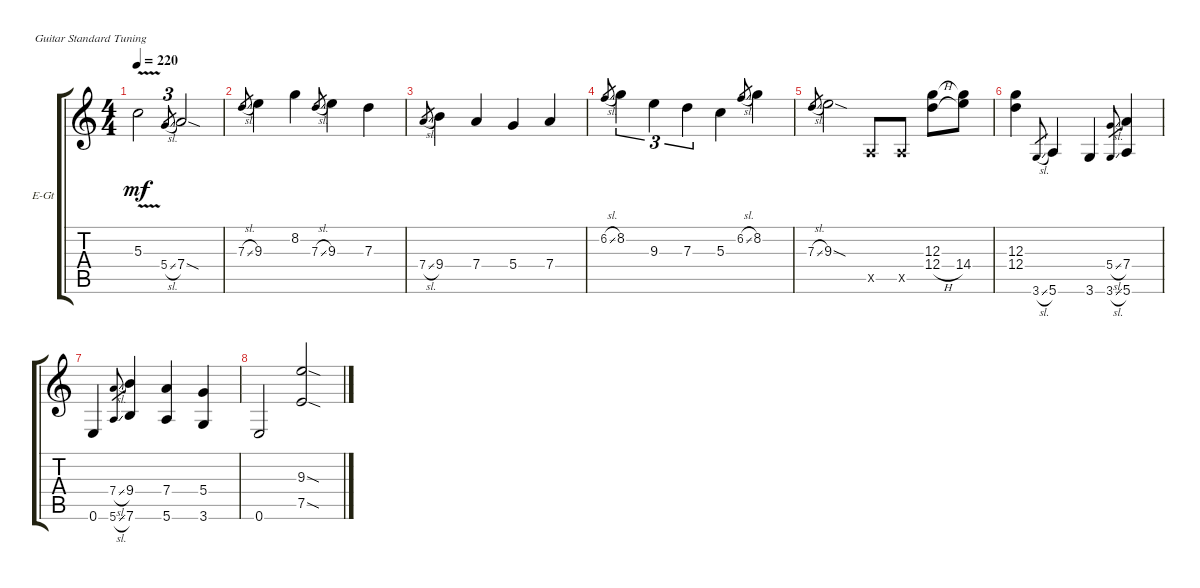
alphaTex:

\defaultSystemsLayout 4
\bracketExtendMode groupsimilarinstruments
\firstSystemTrackNameOrientation horizontal
\otherSystemsTrackNameOrientation horizontal
\track ("Tim" "E-Gt") {instrument electricguitarclean}
\staff {score tabs}
\tuning (E4 B3 G3 D3 A2 E2)
\ts (4 4)
\tempo 220
\clef g2
\ks c
5.3{v}.2{dy mf} 5.4{sl}.8{tu (3 2) gr} 7.4{sod}.2 |
7.3{sl}.8{gr} 9.3.4 8.2.4 7.3{sl}.8{gr} 9.3.4 7.3.4 |
7.4{sl}.8{gr} 9.4.4 7.4.4 5.4.4 7.4.4 |
6.2{sl}.8{gr} 8.2.4{tu (3 2)} 9.3.4{tu (3 2)} 7.3.4{tu (3 2)} 5.3.4 6.2{sl}.8{gr} 8.2.4 |
7.3{sl}.8{gr} 9.3{sod}.2 0.5{x}.8 0.5{x}.8 (12.4{h} 12.3).8 (14.4 12.3{t}).8 |
(12.4 12.3).4 3.6{sl}.8{gr} 5.6.4 3.6.4 (3.6{sl} 5.4{sl}).8{gr} (5.6 7.4).4 |
0.6.4 (5.6{sl} 7.4{sl}).8{gr} (7.6 9.4).4 (5.6 7.4).4 (3.6 5.4).4 |
0.6.2 (7.5{sod} 9.3{sod}).2
